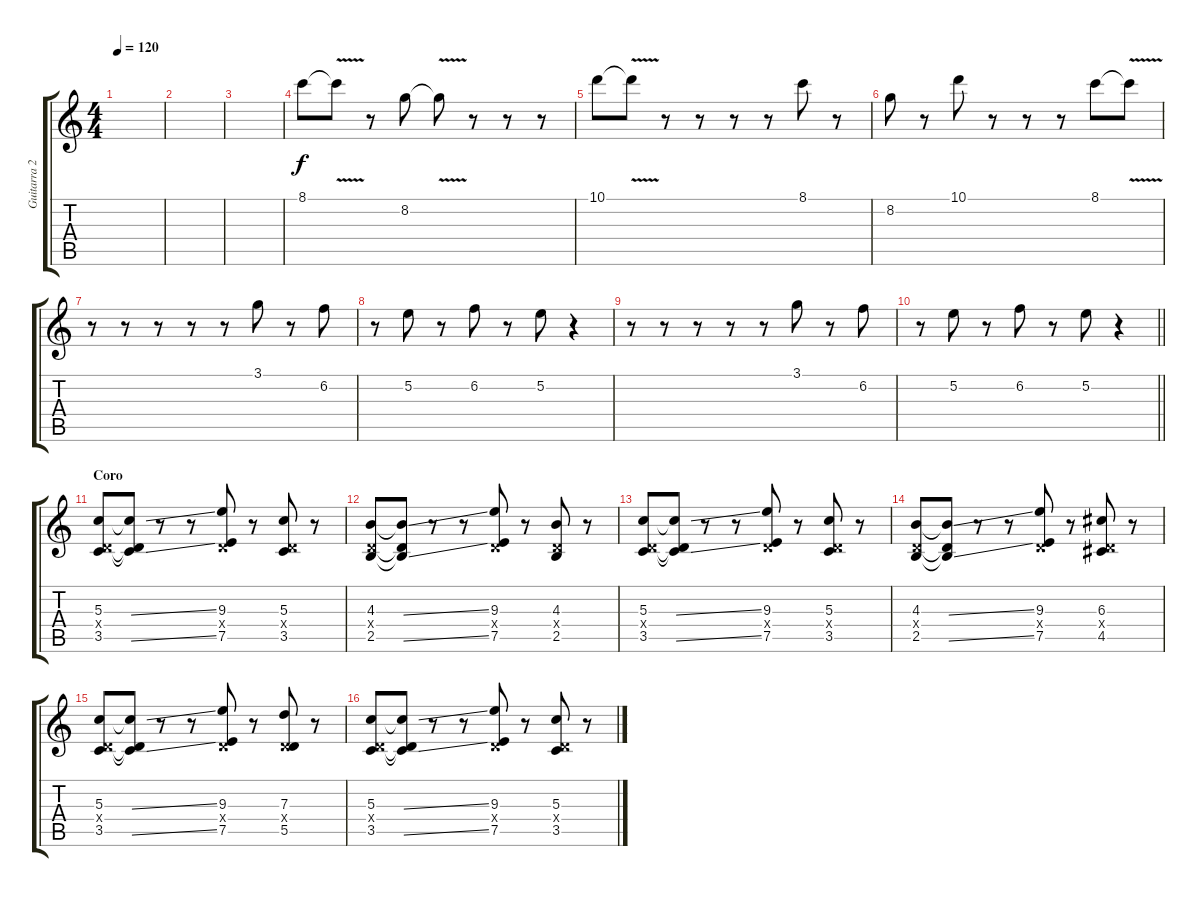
\track ("Guitarra 2" "Guitarra 2") {instrument distortionguitar}
\staff {score tabs}
\tuning (E4 B3 G3 D3 A2 E2) {hide}
\ts (4 4)
\tempo 120
\clef g2
\ks c
|
|
|
8.1.8 8.1{v t}.8 r.8 8.2.8 8.2{v t}.8 r.8 r.8 r.8 |
10.1.8 10.1{v t}.8 r.8 r.8 r.8 r.8 8.1.8 r.8 |
8.2.8 r.8 10.1.8 r.8 r.8 r.8 8.1.8 8.1{v t}.8 |
r.8 r.8 r.8 r.8 r.8 3.1.8 r.8 6.2.8 |
r.8 5.2.8 r.8 6.2.8 r.8 5.2.8 r.4 |
r.8 r.8 r.8 r.8 r.8 3.1.8 r.8 6.2.8 |
\barLineRight lightlight
r.8 5.2.8 r.8 6.2.8 r.8 5.2.8 r.4 |
\section ("" "Coro")
(5.3 0.4{x} 3.5).8 (5.3{ss t} 0.4{t} 3.5{ss t}).8 r.8 r.8 (9.3 0.4{x} 7.5).8 r.8 (5.3 0.4{x} 3.5).8 r.8 |
(4.3 0.4{x} 2.5).8 (4.3{ss t} 0.4{t} 2.5{ss t}).8 r.8 r.8 (9.3 0.4{x} 7.5).8 r.8 (4.3 0.4{x} 2.5).8 r.8 |
(5.3 0.4{x} 3.5).8 (5.3{ss t} 0.4{t} 3.5{ss t}).8 r.8 r.8 (9.3 0.4{x} 7.5).8 r.8 (5.3 0.4{x} 3.5).8 r.8 |
(4.3 0.4{x} 2.5).8 (4.3{ss t} 0.4{t} 2.5{ss t}).8 r.8 r.8 (9.3 0.4{x} 7.5).8 r.8 (6.3 0.4{x} 4.5).8 r.8 |
(5.3 0.4{x} 3.5).8 (5.3{ss t} 0.4{t} 3.5{ss t}).8 r.8 r.8 (9.3 0.4{x} 7.5).8 r.8 (7.3 0.4{x} 5.5).8 r.8 |
(5.3 0.4{x} 3.5).8 (5.3{ss t} 0.4{t} 3.5{ss t}).8 r.8 r.8 (9.3 0.4{x} 7.5).8 r.8 (5.3 0.4{x} 3.5).8 r.8
